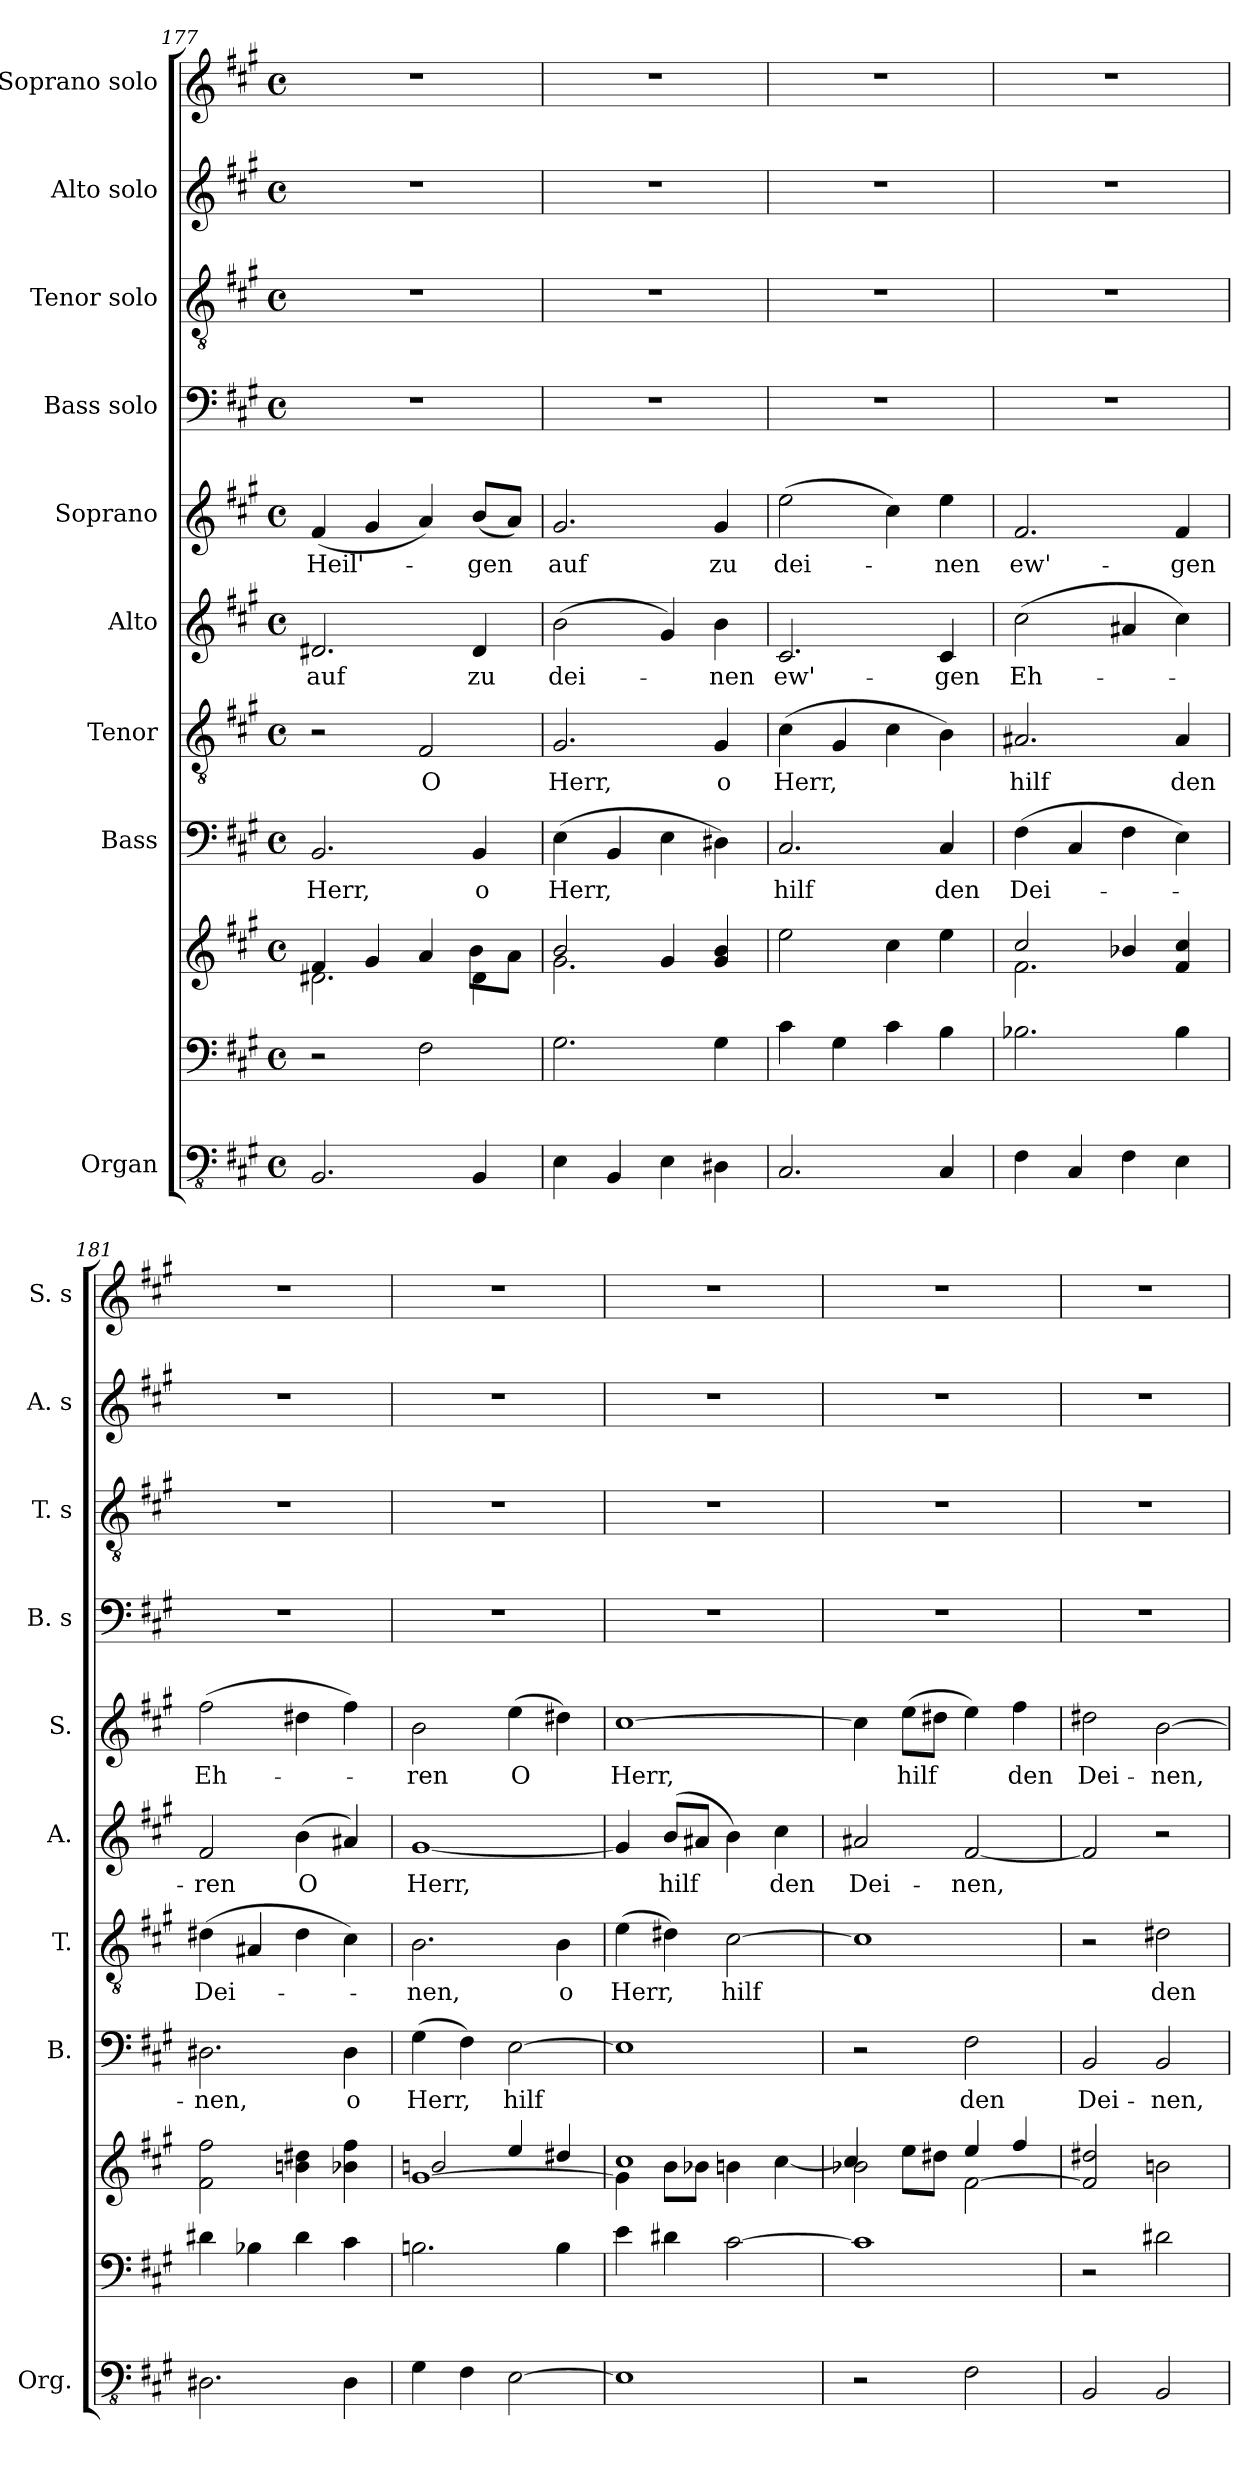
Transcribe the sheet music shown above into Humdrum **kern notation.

**kern	**kern	**kern	**kern	**text	**kern	**text	**kern	**text	**kern	**text	**kern	**kern	**kern	**kern
*part9	*part9	*part9	*part8	*part8	*part7	*part7	*part6	*part6	*part5	*part5	*part4	*part3	*part2	*part1
*staff11	*staff10	*staff9	*staff8	*staff8	*staff7	*staff7	*staff6	*staff6	*staff5	*staff5	*staff4	*staff3	*staff2	*staff1
*I"Organ	*	*	*I"Bass	*	*I"Tenor	*	*I"Alto	*	*I"Soprano	*	*I"Bass solo	*I"Tenor solo	*I"Alto solo	*I"Soprano solo
*I'Org.	*	*	*I'B.	*	*I'T.	*	*I'A.	*	*I'S.	*	*I'B. s	*I'T. s	*I'A. s	*I'S. s
*clefFv4	*clefF4	*clefG2	*clefF4	*	*clefGv2	*	*clefG2	*	*clefG2	*	*clefF4	*clefGv2	*clefG2	*clefG2
*k[f#c#g#]	*k[f#c#g#]	*k[f#c#g#]	*k[f#c#g#]	*	*k[f#c#g#]	*	*k[f#c#g#]	*	*k[f#c#g#]	*	*k[f#c#g#]	*k[f#c#g#]	*k[f#c#g#]	*k[f#c#g#]
*M4/4	*M4/4	*M4/4	*M4/4	*	*M4/4	*	*M4/4	*	*M4/4	*	*M4/4	*M4/4	*M4/4	*M4/4
*met(c)	*met(c)	*met(c)	*met(c)	*	*met(c)	*	*met(c)	*	*met(c)	*	*met(c)	*met(c)	*met(c)	*met(c)
=177	=177	=177	=177	=177	=177	=177	=177	=177	=177	=177	=177	=177	=177	=177
*	*	*^	*	*	*	*	*	*	*	*	*	*	*	*
!	!	!	!	!	!LO:LY:b	!	!	!	!LO:LY:b	!	!LO:LY:b	!	!	!	!
2.BBB/	2r	2.d#X\	4f#/	2.BB/	Herr,	2r	.	2.d#X/	auf	(<4f#/	Heil'-	1r	1r	1r	1r
.	.	.	4g#/	.	.	.	.	.	.	4g#/	.	.	.	.	.
!	!	!	!	!	!	!	!LO:LY:b	!	!	!	!	!	!	!	!
.	2F#\	.	4a/	.	.	2F#/	O	.	.	4a/)	.	.	.	.	.
!	!	!	!	!	!LO:LY:b	!	!	!	!LO:LY:b	!	!LO:LY:b	!	!	!	!
4BBB/	.	4d#\	8b\L	4BB/	o	.	.	4d#/	zu	(<8b/L	-gen	.	.	.	.
.	.	.	8a\J	.	.	.	.	.	.	8a/J)	.	.	.	.	.
=178	=178	=178	=178	=178	=178	=178	=178	=178	=178	=178	=178	=178	=178	=178	=178
!	!	!	!	!	!LO:LY:b	!	!LO:LY:b	!	!LO:LY:b	!	!LO:LY:b	!	!	!	!
4EE\	2.G#\	2.g#\	2b/	(>4E\	Herr,	2.G#/	Herr,	(>2b\	dei-	2.g#/	auf	1r	1r	1r	1r
4BBB/	.	.	.	4BB/	.	.	.	.	.	.	.	.	.	.	.
4EE\	.	.	4g#/	4E\	.	.	.	4g#/)	.	.	.	.	.	.	.
!	!	!	!	!	!	!	!LO:LY:b	!	!LO:LY:b	!	!LO:LY:b	!	!	!	!
4DD#X\	4G#\	4g#/ 4b/	4ryy	4D#X\)	.	4G#/	o	4b\	-nen	4g#/	zu	.	.	.	.
=179	=179	=179	=179	=179	=179	=179	=179	=179	=179	=179	=179	=179	=179	=179	=179
!	!	!	!	!	!LO:LY:b	!	!LO:LY:b	!	!LO:LY:b	!	!LO:LY:b	!	!	!	!
*	*	*v	*v	*	*	*	*	*	*	*	*	*	*	*	*
2.CC#/	4c#\	2ee\	2.C#/	hilf	(>4c#\	Herr,	2.c#/	ew'-	(>2ee\	dei-	1r	1r	1r	1r
.	4G#\	.	.	.	4G#/	.	.	.	.	.	.	.	.	.
.	4c#\	4cc#\	.	.	4c#\	.	.	.	4cc#\)	.	.	.	.	.
!	!	!	!	!LO:LY:b	!	!	!	!LO:LY:b	!	!LO:LY:b	!	!	!	!
4CC#/	4B\	4ee\	4C#/	den	4B\)	.	4c#/	-gen	4ee\	-nen	.	.	.	.
=180	=180	=180	=180	=180	=180	=180	=180	=180	=180	=180	=180	=180	=180	=180
*	*	*^	*	*	*	*	*	*	*	*	*	*	*	*
!	!	!	!	!	!LO:LY:b	!	!LO:LY:b	!	!LO:LY:b	!	!LO:LY:b	!	!	!	!
4FF#\	2.B-X\	2.f#\	2cc#/	(>4F#\	Dei-	2.A#X/	hilf	(>2cc#\	Eh-	2.f#/	ew'-	1r	1r	1r	1r
4CC#/	.	.	.	4C#/	.	.	.	.	.	.	.	.	.	.	.
4FF#\	.	.	4b-X/	4F#\	.	.	.	4a#X/	.	.	.	.	.	.	.
!	!	!	!	!	!	!	!LO:LY:b	!	!	!	!LO:LY:b	!	!	!	!
4EE\	4B-\	4f#/ 4cc#/	4ryy	4E\)	.	4A#/	den	4cc#\)	.	4f#/	-gen	.	.	.	.
=181	=181	=181	=181	=181	=181	=181	=181	=181	=181	=181	=181	=181	=181	=181	=181
!	!	!	!	!	!LO:LY:b	!	!LO:LY:b	!	!LO:LY:b	!	!LO:LY:b	!	!	!	!
*	*	*v	*v	*	*	*	*	*	*	*	*	*	*	*	*
2.DD#X\	4d#X\	2f#\ 2ff#\	2.D#X\	-nen,	(>4d#X\	Dei-	2f#/	-ren	(>2ff#\	Eh-	1r	1r	1r	1r
.	4B-X\	.	.	.	4A#X/	.	.	.	.	.	.	.	.	.
!	!	!	!	!	!	!	!	!LO:LY:b	!	!	!	!	!	!
.	4d#\	4bn\ 4dd#X\	.	.	4d#\	.	(>4b\	O	4dd#X\	.	.	.	.	.
!	!	!	!	!LO:LY:b	!	!	!	!	!	!	!	!	!	!
4DD#\	4c#\	4b-X\ 4ff#\	4D#\	o	4c#\)	.	4a#X/)	.	4ff#\)	.	.	.	.	.
=182	=182	=182	=182	=182	=182	=182	=182	=182	=182	=182	=182	=182	=182	=182
*	*	*^	*	*	*	*	*	*	*	*	*	*	*	*
!	!	!	!	!	!LO:LY:b	!	!LO:LY:b	!	!LO:LY:b	!	!LO:LY:b	!	!	!	!
4GG#\	2.Bn\	[1g#	2bn/	(>4G#\	Herr,	2.B\	-nen,	[1g#	Herr,	2b\	-ren	1r	1r	1r	1r
4FF#\	.	.	.	4F#\)	.	.	.	.	.	.	.	.	.	.	.
!	!	!	!	!	!LO:LY:b	!	!	!	!	!	!LO:LY:b	!	!	!	!
[2EE\	.	.	4ee/	[2E\	hilf	.	.	.	.	(>4ee\	O	.	.	.	.
!	!	!	!	!	!	!	!LO:LY:b	!	!	!	!	!	!	!	!
.	4B\	.	4dd#X/	.	.	4B\	o	.	.	4dd#X\)	.	.	.	.	.
!!LO:PB:g=z
=183	=183	=183	=183	=183	=183	=183	=183	=183	=183	=183	=183	=183	=183	=183	=183
!	!	!	!	!	!	!	!LO:LY:b	!	!	!	!LO:LY:b	!	!	!	!
1EE]	4e\	1cc#	4g#\]	1E]	.	(>4e\	Herr,	4g#/]	.	[1cc#	Herr,	1r	1r	1r	1r
!	!	!	!	!	!	!	!	!	!LO:LY:b	!	!	!	!	!	!
.	4d#X\	.	8b\L	.	.	4d#X\)	.	(>8b/L	hilf	.	.	.	.	.	.
.	.	.	8b-X\J	.	.	.	.	8a#X/J	.	.	.	.	.	.	.
!	!	!	!	!	!	!	!LO:LY:b	!	!	!	!	!	!	!	!
.	[2c#\	.	4bn\	.	.	[2c#\	hilf	4b\)	.	.	.	.	.	.	.
!	!	!	!	!	!	!	!	!	!LO:LY:b	!	!	!	!	!	!
.	.	.	[4cc#\	.	.	.	.	4cc#\	den	.	.	.	.	.	.
=184	=184	=184	=184	=184	=184	=184	=184	=184	=184	=184	=184	=184	=184	=184	=184
!	!	!	!	!	!	!	!	!	!LO:LY:b	!	!	!	!	!	!
2r	1c#]	2b-X\	4cc#/]	2r	.	1c#]	.	2a#X/	Dei-	4cc#\]	.	1r	1r	1r	1r
!	!	!	!	!	!	!	!	!	!	!	!LO:LY:b	!	!	!	!
.	.	.	8ee\L	.	.	.	.	.	.	(>8ee\L	hilf	.	.	.	.
.	.	.	8dd#X\J	.	.	.	.	.	.	8dd#X\J	.	.	.	.	.
!	!	!	!	!	!LO:LY:b	!	!	!	!LO:LY:b	!	!	!	!	!	!
2FF#\	.	[2f#\	4ee/	2F#\	den	.	.	[2f#/	-nen,	4ee\)	.	.	.	.	.
!	!	!	!	!	!	!	!	!	!	!	!LO:LY:b	!	!	!	!
.	.	.	4ff#/	.	.	.	.	.	.	4ff#\	den	.	.	.	.
=185	=185	=185	=185	=185	=185	=185	=185	=185	=185	=185	=185	=185	=185	=185	=185
!	!	!	!	!	!LO:LY:b	!	!	!	!	!	!LO:LY:b	!	!	!	!
*	*	*v	*v	*	*	*	*	*	*	*	*	*	*	*	*
2BBB/	2r	2f#/] 2dd#X/	2BB/	Dei-	2r	.	2f#/]	.	2dd#X\	Dei-	1r	1r	1r	1r
!	!	!	!	!LO:LY:b	!	!LO:LY:b	!	!	!	!LO:LY:b	!	!	!	!
2BBB/	2d#X\	2bn\	2BB/	-nen,	2d#X\	den	2r	.	[2b\	-nen,	.	.	.	.
=	=	=	=	=	=	=	=	=	=	=	=	=	=	=
*-	*-	*-	*-	*-	*-	*-	*-	*-	*-	*-	*-	*-	*-	*-
